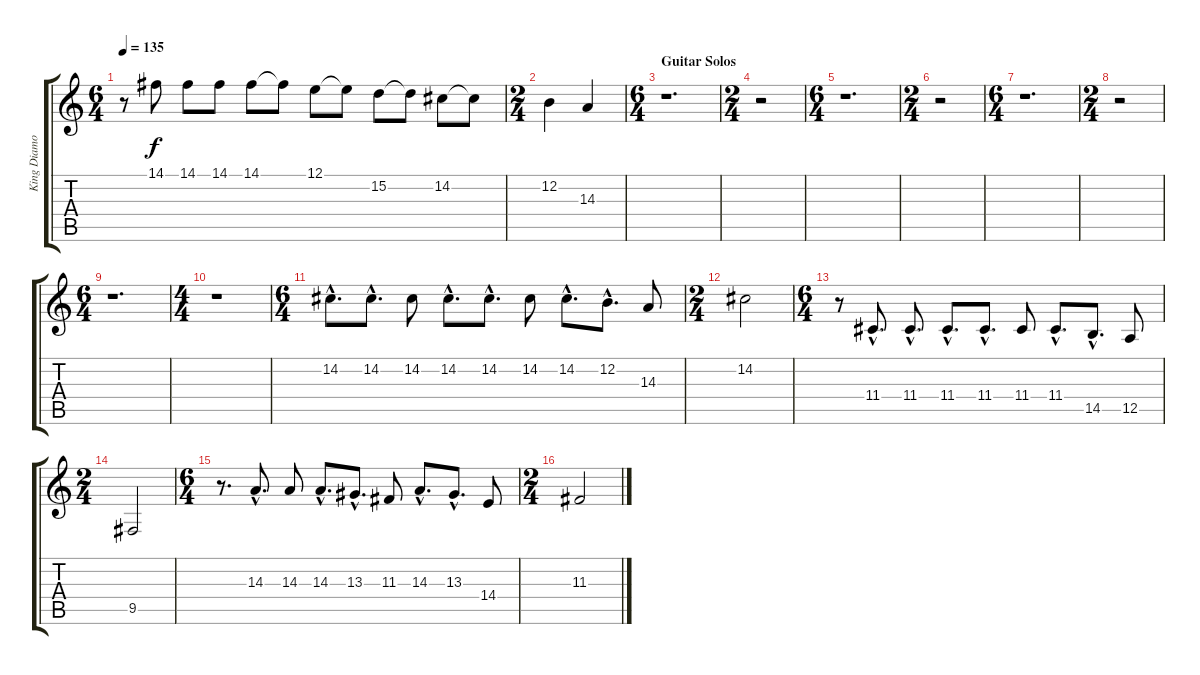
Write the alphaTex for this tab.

\track ("King Diamond" "King Diamo") {instrument violin}
\staff {score tabs}
\tuning (E4 B3 G3 D3 A2 E2) {hide}
\ts (6 4)
\tempo 135
\clef g2
\ks c
r.8{dy f} 14.1.8 14.1.8 14.1.8 14.1.8 14.1{t}.8 12.1.8 12.1{t}.8 15.2.8 15.2{t}.8 14.2.8 14.2{t}.8 |
\ts (2 4)
12.2.4 14.3.4 |
\ts (6 4)
\section ("" "Guitar Solos")
r.1{d} |
\ts (2 4)
r.2 |
\ts (6 4)
r.1{d} |
\ts (2 4)
r.2 |
\ts (6 4)
r.1{d} |
\ts (2 4)
r.2 |
\ts (6 4)
r.1{d} |
\ts (4 4)
r.1 |
\ts (6 4)
14.2{hac}.8{d} 14.2{hac}.8{d} 14.2.8 14.2{hac}.8{d} 14.2{hac}.8{d} 14.2.8 14.2{hac}.8{d} 12.2{hac}.8{d} 14.3.8 |
\ts (2 4)
14.2.2 |
\ts (6 4)
r.8 11.4{hac}.8{d} 11.4{hac}.8{d} 11.4{hac}.8{d} 11.4{hac}.8{d} 11.4.8 11.4{hac}.8{d} 14.5{hac}.8{d} 12.5.8 |
\ts (2 4)
9.5.2 |
\ts (6 4)
r.8{d} 14.3{hac}.8{d} 14.3.8 14.3{hac}.8{d} 13.3{hac}.8{d} 11.3.8 14.3{hac}.8{d} 13.3{hac}.8{d} 14.4.8 |
\ts (2 4)
11.3.2
